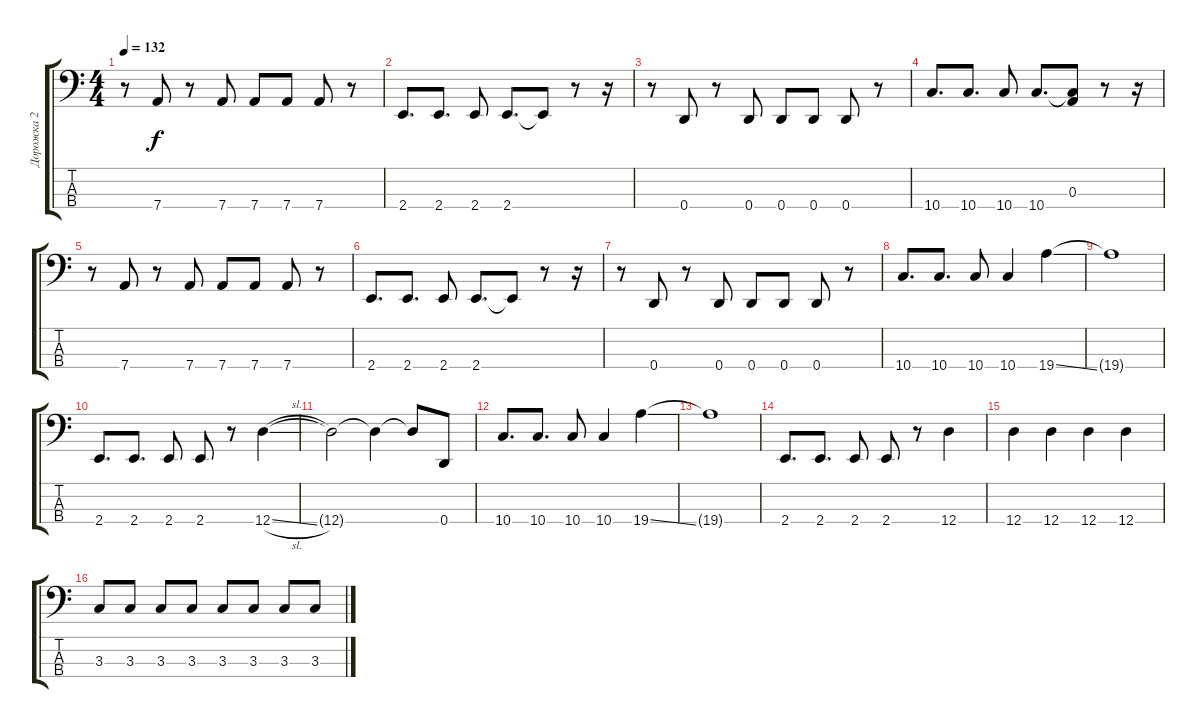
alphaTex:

\track ("Дорожка 2" "Дорожка 2") {instrument electricbassfinger}
\staff {score tabs}
\tuning (G2 D2 A1 D1) {hide}
\ts (4 4)
\tempo 132
\clef f4
\ks c
r.8{dy f} 7.4.8 r.8 7.4.8 7.4.8 7.4.8 7.4.8 r.8 |
2.4.8{d} 2.4.8{d} 2.4.8 2.4.8{d} 2.4{t}.8 r.8 r.16 |
r.8 0.4.8 r.8 0.4.8 0.4.8 0.4.8 0.4.8 r.8 |
10.4.8{d} 10.4.8{d} 10.4.8 10.4.8{d} (0.3 10.4{t}).8 r.8 r.16 |
r.8 7.4.8 r.8 7.4.8 7.4.8 7.4.8 7.4.8 r.8 |
2.4.8{d} 2.4.8{d} 2.4.8 2.4.8{d} 2.4{t}.8 r.8 r.16 |
r.8 0.4.8 r.8 0.4.8 0.4.8 0.4.8 0.4.8 r.8 |
10.4.8{d} 10.4.8{d} 10.4.8 10.4.4 19.4{ss}.4 |
19.4{t}.1 |
2.4.8{d} 2.4.8{d} 2.4.8 2.4.8 r.8 12.4{sl}.4 |
12.4{t}.2 12.4{t}.4 12.4{t}.8 0.4.8 |
10.4.8{d} 10.4.8{d} 10.4.8 10.4.4 19.4{ss}.4 |
19.4{t}.1 |
2.4.8{d} 2.4.8{d} 2.4.8 2.4.8 r.8 12.4.4 |
12.4.4 12.4.4 12.4.4 12.4.4 |
3.3.8 3.3.8 3.3.8 3.3.8 3.3.8 3.3.8 3.3.8 3.3.8
